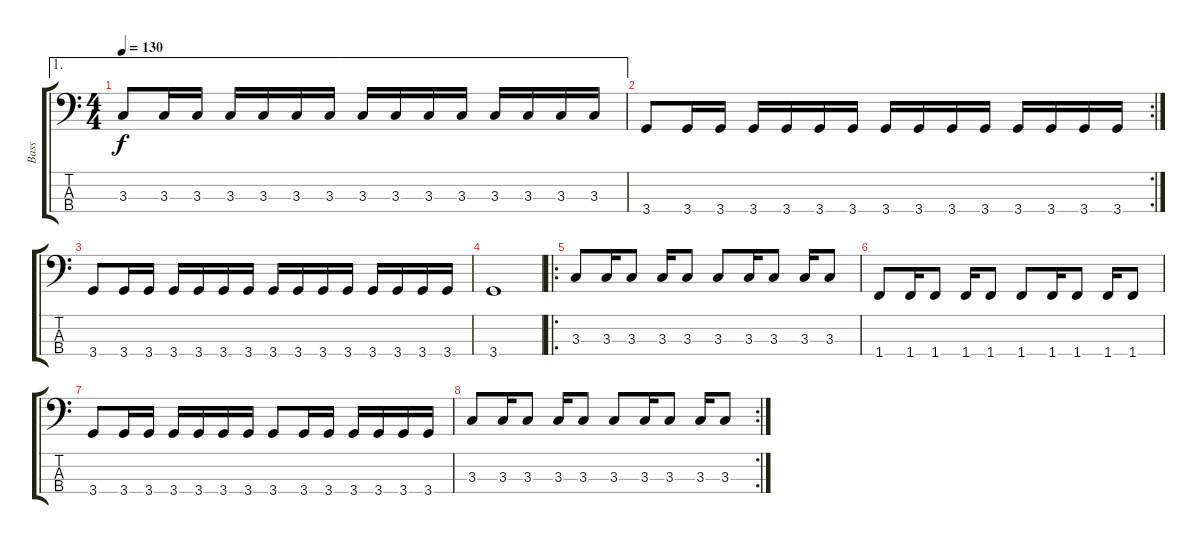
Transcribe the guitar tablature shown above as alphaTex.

\track ("Bass" "Bass") {instrument electricbasspick}
\staff {score tabs}
\tuning (G2 D2 A1 E1) {hide}
\ae 1
\ts (4 4)
\tempo 130
\clef f4
\ks c
3.3.8{dy f} 3.3.16 3.3.16 3.3.16 3.3.16 3.3.16 3.3.16 3.3.16 3.3.16 3.3.16 3.3.16 3.3.16 3.3.16 3.3.16 3.3.16 |
\rc 2
3.4.8 3.4.16 3.4.16 3.4.16 3.4.16 3.4.16 3.4.16 3.4.16 3.4.16 3.4.16 3.4.16 3.4.16 3.4.16 3.4.16 3.4.16 |
3.4.8 3.4.16 3.4.16 3.4.16 3.4.16 3.4.16 3.4.16 3.4.16 3.4.16 3.4.16 3.4.16 3.4.16 3.4.16 3.4.16 3.4.16 |
3.4.1 |
\ro
3.3.8 3.3.16 3.3.8 3.3.16 3.3.8 3.3.8 3.3.16 3.3.8 3.3.16 3.3.8 |
1.4.8 1.4.16 1.4.8 1.4.16 1.4.8 1.4.8 1.4.16 1.4.8 1.4.16 1.4.8 |
3.4.8 3.4.16 3.4.16 3.4.16 3.4.16 3.4.16 3.4.16 3.4.8 3.4.16 3.4.16 3.4.16 3.4.16 3.4.16 3.4.16 |
\rc 2
3.3.8 3.3.16 3.3.8 3.3.16 3.3.8 3.3.8 3.3.16 3.3.8 3.3.16 3.3.8
